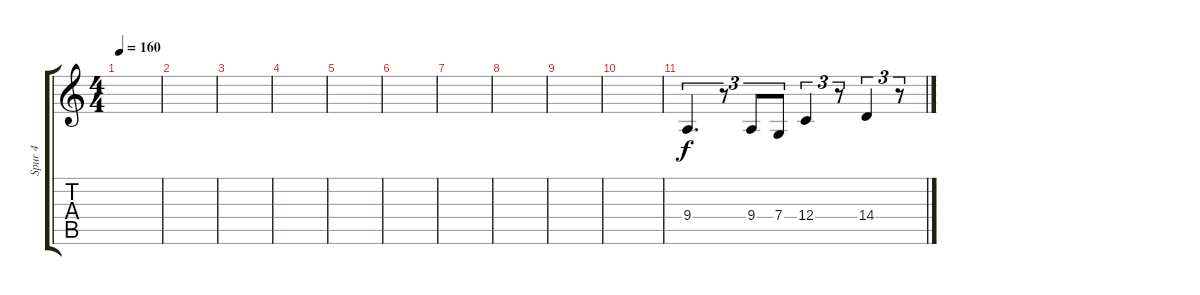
\track ("Spur 4" "Spur 4") {instrument trombone}
\staff {score tabs}
\tuning (D4 A3 F3 C3 G2 D2) {hide}
\ts (4 4)
\tempo 160
\clef g2
\ks c
|
|
|
|
|
|
|
|
|
|
9.4.4{d tu (3 2)} r.8{tu (3 2)} 9.4.8{tu (3 2)} 7.4.8{tu (3 2)} 12.4.4{tu (3 2)} r.8{tu (3 2)} 14.4.4{tu (3 2)} r.8{tu (3 2)}
